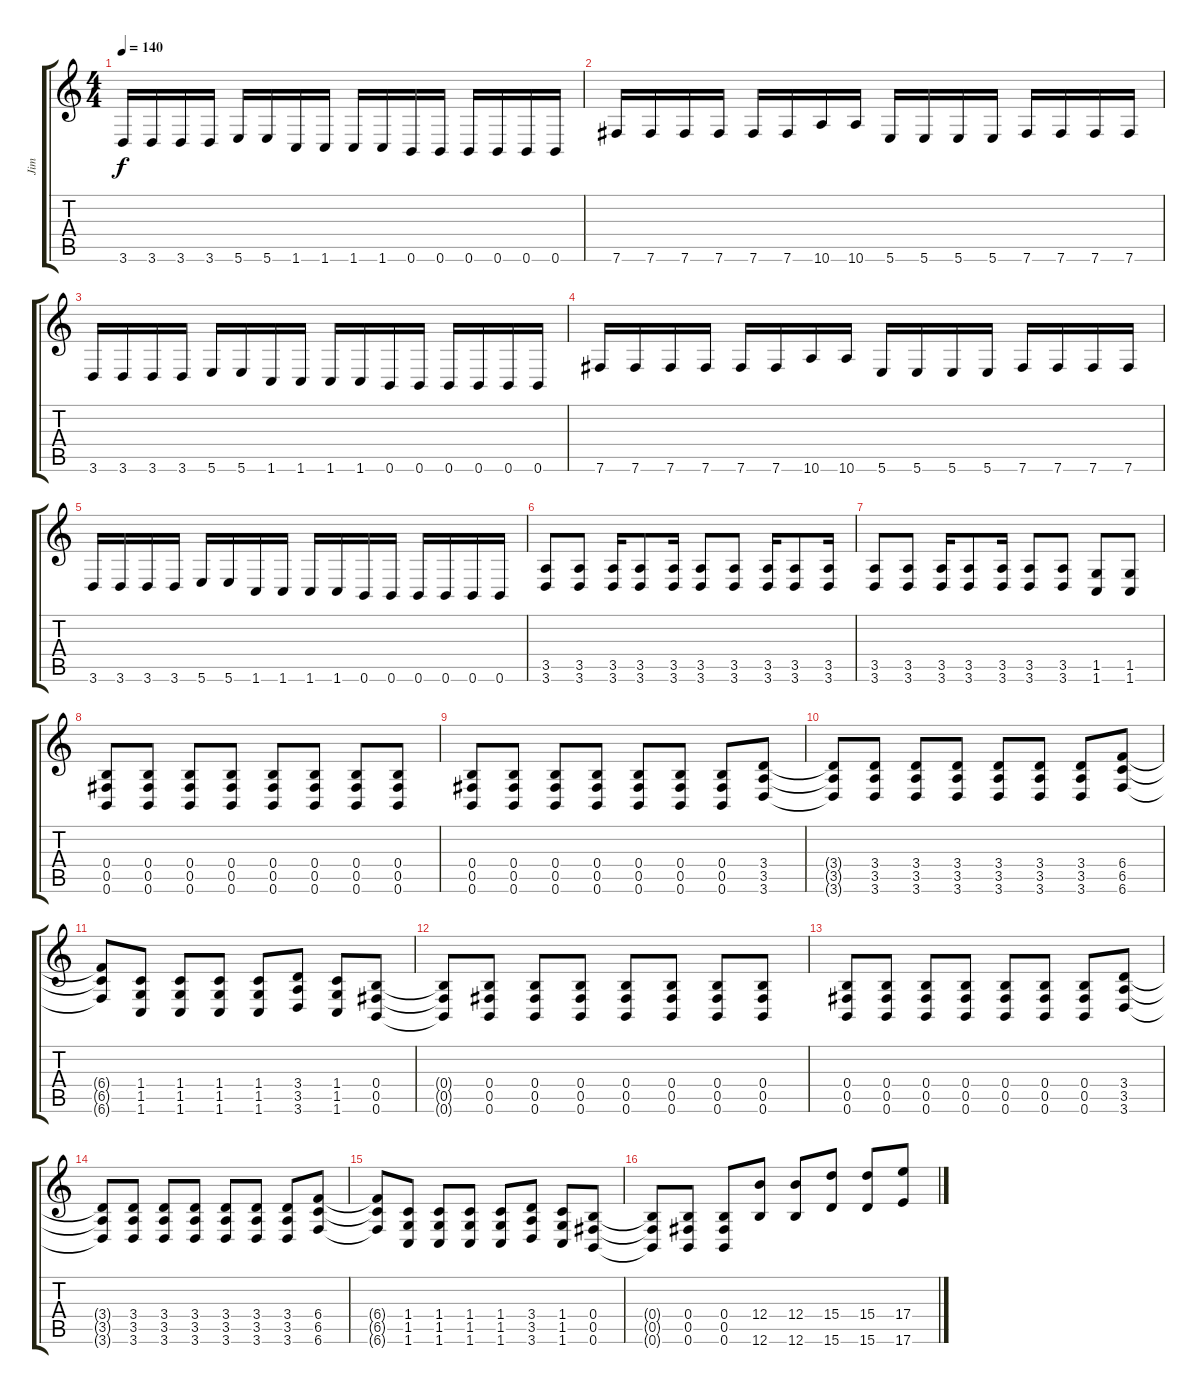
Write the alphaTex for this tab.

\track ("Jim" "Jim") {instrument distortionguitar}
\staff {score tabs}
\tuning (Db4 Ab3 E3 B2 Gb2 B1) {hide}
\ts (4 4)
\tempo 140
\clef g2
\ks c
3.6.16{dy f} 3.6.16 3.6.16 3.6.16 5.6.16 5.6.16 1.6.16 1.6.16 1.6.16 1.6.16 0.6.16 0.6.16 0.6.16 0.6.16 0.6.16 0.6.16 |
7.6.16 7.6.16 7.6.16 7.6.16 7.6.16 7.6.16 10.6.16 10.6.16 5.6.16 5.6.16 5.6.16 5.6.16 7.6.16 7.6.16 7.6.16 7.6.16 |
3.6.16 3.6.16 3.6.16 3.6.16 5.6.16 5.6.16 1.6.16 1.6.16 1.6.16 1.6.16 0.6.16 0.6.16 0.6.16 0.6.16 0.6.16 0.6.16 |
7.6.16 7.6.16 7.6.16 7.6.16 7.6.16 7.6.16 10.6.16 10.6.16 5.6.16 5.6.16 5.6.16 5.6.16 7.6.16 7.6.16 7.6.16 7.6.16 |
3.6.16 3.6.16 3.6.16 3.6.16 5.6.16 5.6.16 1.6.16 1.6.16 1.6.16 1.6.16 0.6.16 0.6.16 0.6.16 0.6.16 0.6.16 0.6.16 |
(3.5 3.6).8 (3.5 3.6).8 (3.5 3.6).16 (3.5 3.6).8 (3.5 3.6).16 (3.5 3.6).8 (3.5 3.6).8 (3.5 3.6).16 (3.5 3.6).8 (3.5 3.6).16 |
(3.5 3.6).8 (3.5 3.6).8 (3.5 3.6).16 (3.5 3.6).8 (3.5 3.6).16 (3.5 3.6).8 (3.5 3.6).8 (1.5 1.6).8 (1.5 1.6).8 |
(0.4 0.5 0.6).8 (0.4 0.5 0.6).8 (0.4 0.5 0.6).8 (0.4 0.5 0.6).8 (0.4 0.5 0.6).8 (0.4 0.5 0.6).8 (0.4 0.5 0.6).8 (0.4 0.5 0.6).8 |
(0.4 0.5 0.6).8 (0.4 0.5 0.6).8 (0.4 0.5 0.6).8 (0.4 0.5 0.6).8 (0.4 0.5 0.6).8 (0.4 0.5 0.6).8 (0.4 0.5 0.6).8 (3.4 3.5 3.6).8 |
(3.4{t} 3.5{t} 3.6{t}).8 (3.4 3.5 3.6).8 (3.4 3.5 3.6).8 (3.4 3.5 3.6).8 (3.4 3.5 3.6).8 (3.4 3.5 3.6).8 (3.4 3.5 3.6).8 (6.4 6.5 6.6).8 |
(6.4{t} 6.5{t} 6.6{t}).8 (1.4 1.5 1.6).8 (1.4 1.5 1.6).8 (1.4 1.5 1.6).8 (1.4 1.5 1.6).8 (3.4 3.5 3.6).8 (1.4 1.5 1.6).8 (0.4 0.5 0.6).8 |
(0.4{t} 0.5{t} 0.6{t}).8 (0.4 0.5 0.6).8 (0.4 0.5 0.6).8 (0.4 0.5 0.6).8 (0.4 0.5 0.6).8 (0.4 0.5 0.6).8 (0.4 0.5 0.6).8 (0.4 0.5 0.6).8 |
(0.4 0.5 0.6).8 (0.4 0.5 0.6).8 (0.4 0.5 0.6).8 (0.4 0.5 0.6).8 (0.4 0.5 0.6).8 (0.4 0.5 0.6).8 (0.4 0.5 0.6).8 (3.4 3.5 3.6).8 |
(3.4{t} 3.5{t} 3.6{t}).8 (3.4 3.5 3.6).8 (3.4 3.5 3.6).8 (3.4 3.5 3.6).8 (3.4 3.5 3.6).8 (3.4 3.5 3.6).8 (3.4 3.5 3.6).8 (6.4 6.5 6.6).8 |
(6.4{t} 6.5{t} 6.6{t}).8 (1.4 1.5 1.6).8 (1.4 1.5 1.6).8 (1.4 1.5 1.6).8 (1.4 1.5 1.6).8 (3.4 3.5 3.6).8 (1.4 1.5 1.6).8 (0.4 0.5 0.6).8 |
(0.4{t} 0.5{t} 0.6{t}).8 (0.4 0.5 0.6).8 (0.4 0.5 0.6).8 (12.4 12.6).8 (12.4 12.6).8 (15.4 15.6).8 (15.4 15.6).8 (17.4 17.6).8
